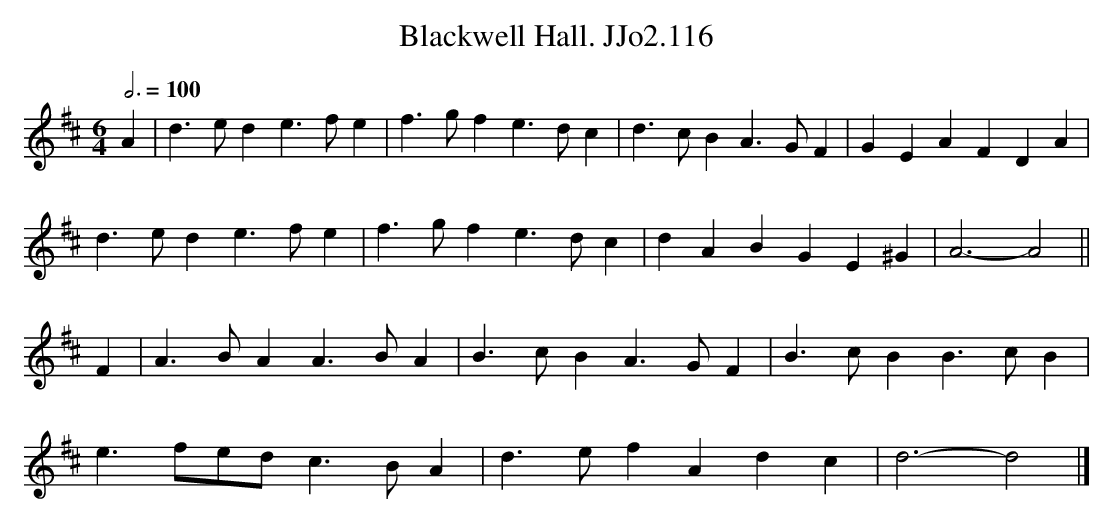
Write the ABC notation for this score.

X:1
T:Blackwell Hall. JJo2.116
M:6/4
L:1/4
Q:3/4=100
K:D
A | d>ed e>fe | f>gf e>dc | d>cB A>GF | GEA FDA |
d>ed e>fe | f>gf e>dc | dAB GE^G |A3-A2 ||
F | A>BA A>BA  | B>cB A>GF | B>cB B>cB |
e> fe/d/ c>BA | d>ef Adc | d3-d2 |]
